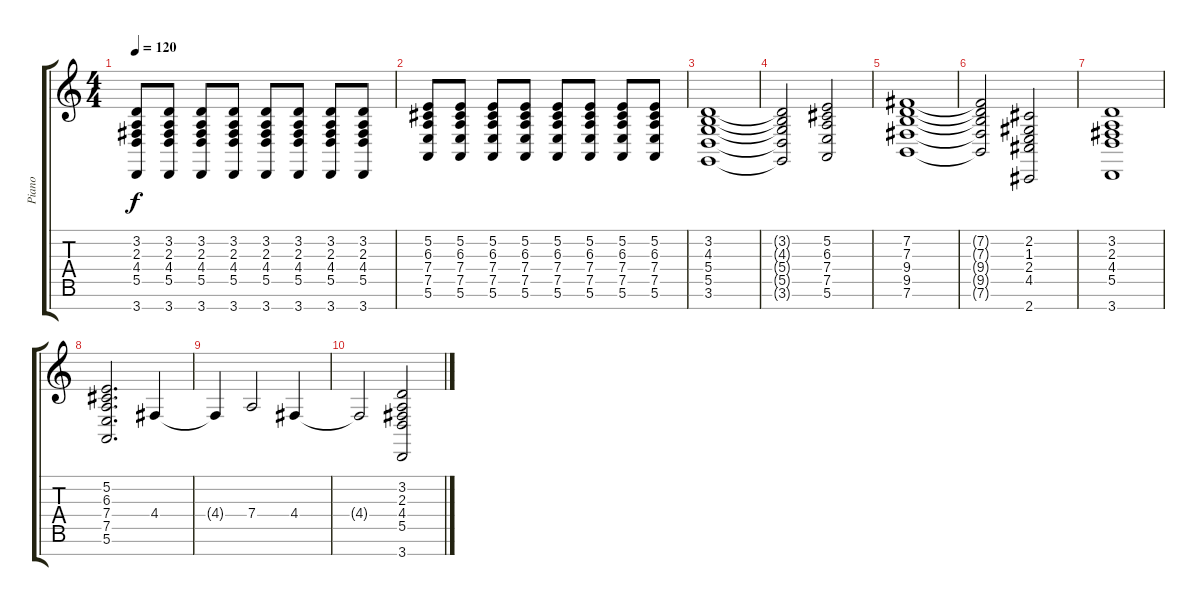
\track ("Piano" "Piano") {instrument acousticgrandpiano}
\staff {score tabs}
\tuning (E4 B3 G3 D3 A2 E2 B1) {hide}
\ts (4 4)
\tempo 120
\clef g2
\ks c
(3.2 2.3 4.4 5.5 3.7).8{dy f} (3.2 2.3 4.4 5.5 3.7).8 (3.2 2.3 4.4 5.5 3.7).8 (3.2 2.3 4.4 5.5 3.7).8 (3.2 2.3 4.4 5.5 3.7).8 (3.2 2.3 4.4 5.5 3.7).8 (3.2 2.3 4.4 5.5 3.7).8 (3.2 2.3 4.4 5.5 3.7).8 |
(5.2 6.3 7.4 7.5 5.6).8 (5.2 6.3 7.4 7.5 5.6).8 (5.2 6.3 7.4 7.5 5.6).8 (5.2 6.3 7.4 7.5 5.6).8 (5.2 6.3 7.4 7.5 5.6).8 (5.2 6.3 7.4 7.5 5.6).8 (5.2 6.3 7.4 7.5 5.6).8 (5.2 6.3 7.4 7.5 5.6).8 |
(3.2 4.3 5.4 5.5 3.6).1 |
(3.2{t} 4.3{t} 5.4{t} 5.5{t} 3.6{t}).2 (5.2 6.3 7.4 7.5 5.6).2 |
(7.2 7.3 9.4 9.5 7.6).1 |
(7.2{t} 7.3{t} 9.4{t} 9.5{t} 7.6{t}).2 (2.2 1.3 2.4 4.5 2.7).2 |
(3.2 2.3 4.4 5.5 3.7).1 |
(5.2 6.3 7.4 7.5 5.6).2{d} 4.4.4 |
4.4{t}.4 7.4.2 4.4.4 |
4.4{t}.2 (3.2 2.3 4.4 5.5 3.7).2
